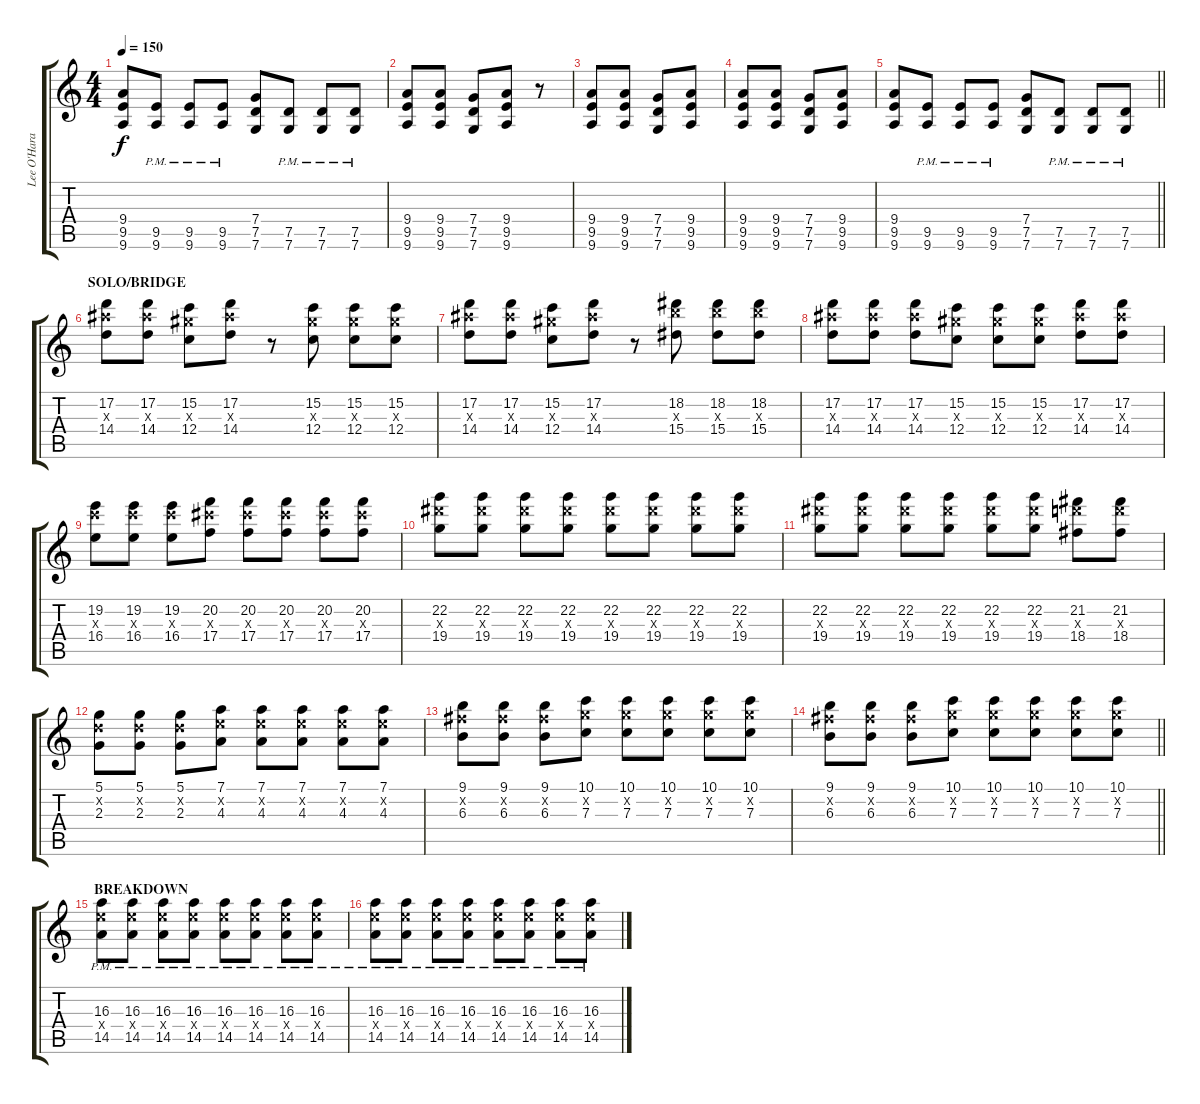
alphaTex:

\track ("Lee O'Hara" "Lee O'Hara") {instrument overdrivenguitar}
\staff {score tabs}
\tuning (D4 A3 F3 C3 G2 C2) {hide}
\ts (4 4)
\tempo 150
\clef g2
\ks c
(9.4 9.5 9.6).8{dy f} (9.5{pm} 9.6{pm}).8 (9.5{pm} 9.6{pm}).8 (9.5{pm} 9.6{pm}).8 (7.4 7.5 7.6).8 (7.5{pm} 7.6{pm}).8 (7.5{pm} 7.6{pm}).8 (7.5{pm} 7.6{pm}).8 |
(9.4 9.5 9.6).8 (9.4 9.5 9.6).8 (7.4 7.5 7.6).8 (9.4 9.5 9.6).8 r.8 |
(9.4 9.5 9.6).8 (9.4 9.5 9.6).8 (7.4 7.5 7.6).8 (9.4 9.5 9.6).8 |
(9.4 9.5 9.6).8 (9.4 9.5 9.6).8 (7.4 7.5 7.6).8 (9.4 9.5 9.6).8 |
\barLineRight lightlight
(9.4 9.5 9.6).8 (9.5{pm} 9.6{pm}).8 (9.5{pm} 9.6{pm}).8 (9.5{pm} 9.6{pm}).8 (7.4 7.5 7.6).8 (7.5{pm} 7.6{pm}).8 (7.5{pm} 7.6{pm}).8 (7.5{pm} 7.6{pm}).8 |
\section ("" "SOLO/BRIDGE")
(17.2 17.3{x} 14.4).8 (17.2 17.3{x} 14.4).8 (15.2 15.3{x} 12.4).8 (17.2 17.3{x} 14.4).8 r.8 (15.2 15.3{x} 12.4).8 (15.2 15.3{x} 12.4).8 (15.2 15.3{x} 12.4).8 |
(17.2 17.3{x} 14.4).8 (17.2 17.3{x} 14.4).8 (15.2 15.3{x} 12.4).8 (17.2 17.3{x} 14.4).8 r.8 (18.2 18.3{x} 15.4).8 (18.2 18.3{x} 15.4).8 (18.2 18.3{x} 15.4).8 |
(17.2 17.3{x} 14.4).8 (17.2 17.3{x} 14.4).8 (17.2 17.3{x} 14.4).8 (15.2 15.3{x} 12.4).8 (15.2 15.3{x} 12.4).8 (15.2 15.3{x} 12.4).8 (17.2 17.3{x} 14.4).8 (17.2 17.3{x} 14.4).8 |
(19.2 19.3{x} 16.4).8 (19.2 19.3{x} 16.4).8 (19.2 19.3{x} 16.4).8 (20.2 20.3{x} 17.4).8 (20.2 20.3{x} 17.4).8 (20.2 20.3{x} 17.4).8 (20.2 20.3{x} 17.4).8 (20.2 20.3{x} 17.4).8 |
(22.2 22.3{x} 19.4).8 (22.2 22.3{x} 19.4).8 (22.2 22.3{x} 19.4).8 (22.2 22.3{x} 19.4).8 (22.2 22.3{x} 19.4).8 (22.2 22.3{x} 19.4).8 (22.2 22.3{x} 19.4).8 (22.2 22.3{x} 19.4).8 |
(22.2 22.3{x} 19.4).8 (22.2 22.3{x} 19.4).8 (22.2 22.3{x} 19.4).8 (22.2 22.3{x} 19.4).8 (22.2 22.3{x} 19.4).8 (22.2 22.3{x} 19.4).8 (21.2 21.3{x} 18.4).8 (21.2 21.3{x} 18.4).8 |
(5.1 5.2{x} 2.3).8 (5.1 5.2{x} 2.3).8 (5.1 5.2{x} 2.3).8 (7.1 7.2{x} 4.3).8 (7.1 7.2{x} 4.3).8 (7.1 7.2{x} 4.3).8 (7.1 7.2{x} 4.3).8 (7.1 7.2{x} 4.3).8 |
(9.1 9.2{x} 6.3).8 (9.1 9.2{x} 6.3).8 (9.1 9.2{x} 6.3).8 (10.1 10.2{x} 7.3).8 (10.1 10.2{x} 7.3).8 (10.1 10.2{x} 7.3).8 (10.1 10.2{x} 7.3).8 (10.1 10.2{x} 7.3).8 |
\barLineRight lightlight
(9.1 9.2{x} 6.3).8 (9.1 9.2{x} 6.3).8 (9.1 9.2{x} 6.3).8 (10.1 10.2{x} 7.3).8 (10.1 10.2{x} 7.3).8 (10.1 10.2{x} 7.3).8 (10.1 10.2{x} 7.3).8 (10.1 10.2{x} 7.3).8 |
\section ("" "BREAKDOWN")
(16.3{pm} 16.4{x} 14.5{pm}).8 (16.3{pm} 16.4{x} 14.5{pm}).8 (16.3{pm} 16.4{x} 14.5{pm}).8 (16.3{pm} 16.4{x} 14.5{pm}).8 (16.3{pm} 16.4{x} 14.5{pm}).8 (16.3{pm} 16.4{x} 14.5{pm}).8 (16.3{pm} 16.4{x} 14.5{pm}).8 (16.3{pm} 16.4{x} 14.5{pm}).8 |
(16.3{pm} 16.4{x} 14.5{pm}).8 (16.3{pm} 16.4{x} 14.5{pm}).8 (16.3{pm} 16.4{x} 14.5{pm}).8 (16.3{pm} 16.4{x} 14.5{pm}).8 (16.3{pm} 16.4{x} 14.5{pm}).8 (16.3{pm} 16.4{x} 14.5{pm}).8 (16.3{pm} 16.4{x} 14.5{pm}).8 (16.3{pm} 16.4{x} 14.5{pm}).8
